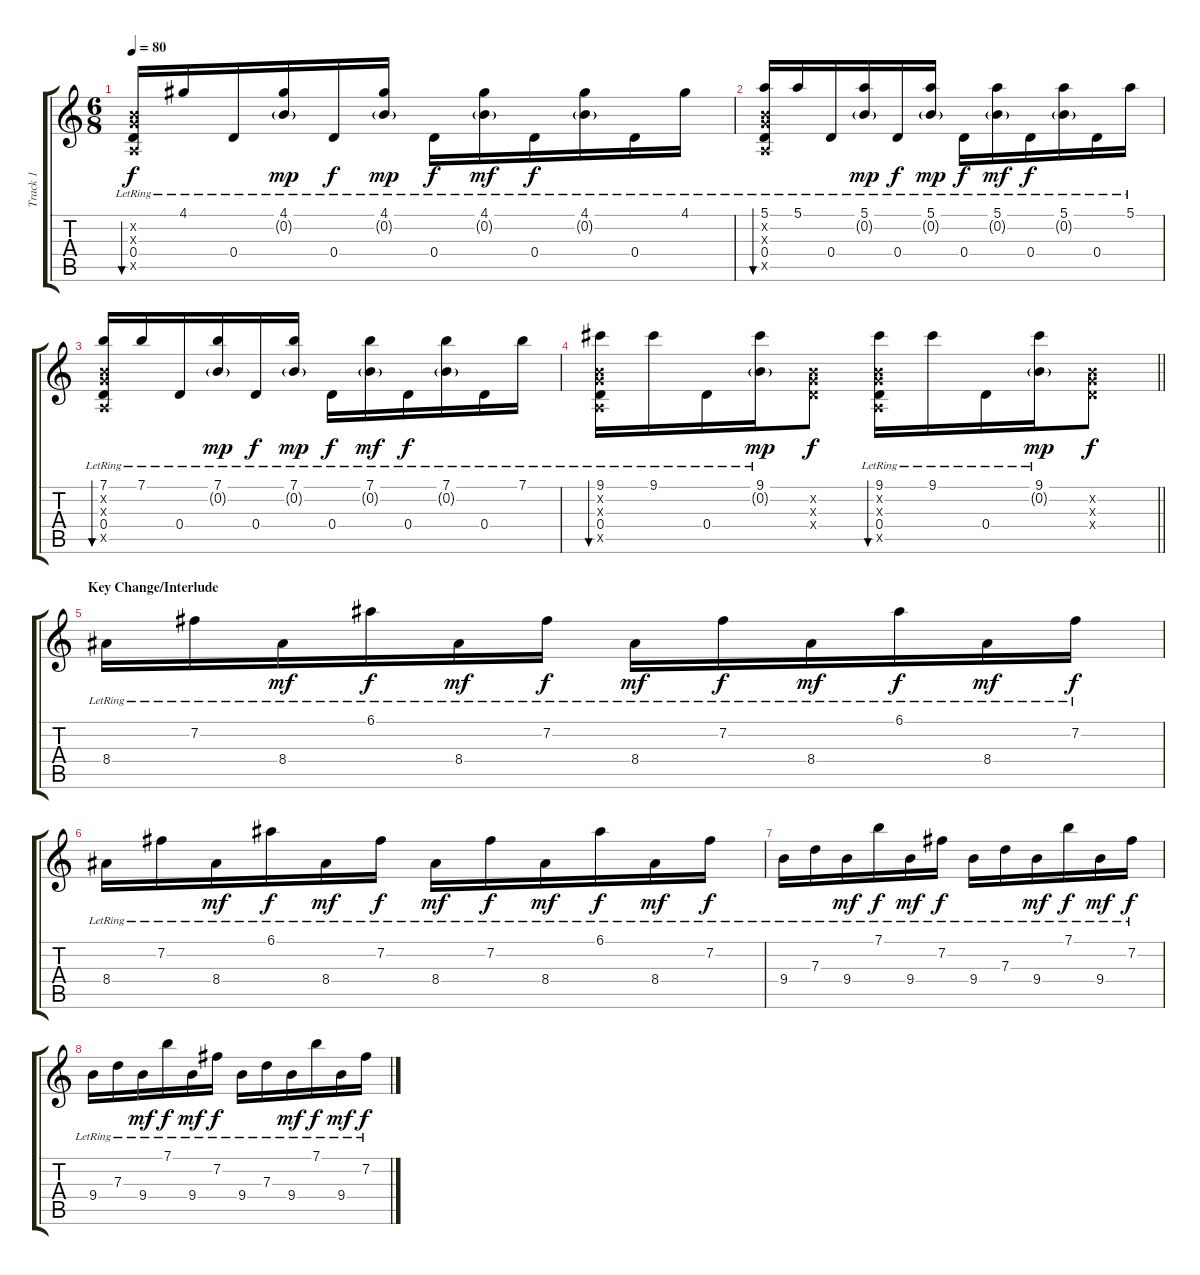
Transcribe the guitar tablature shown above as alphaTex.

\track ("Track 1" "Track 1") {instrument acousticguitarsteel}
\staff {score tabs}
\tuning (E4 B3 G3 D3 A2 E2) {hide}
\ts (6 8)
\tempo 80
\clef g2
\ks c
(0.2{x} 0.3{x} 0.4{lr} 0.5{x}).16{bu 120 dy f} 4.1{lr}.16 0.4{lr}.16 (4.1{lr} 0.2{g lr}).16{dy mp} 0.4{lr}.16{dy f} (4.1{lr} 0.2{g lr}).16{dy mp} 0.4{lr}.16{dy f} (4.1{lr} 0.2{g lr}).16{dy mf} 0.4{lr}.16{dy f} (4.1{lr} 0.2{g lr}).16 0.4{lr}.16 4.1{lr}.16 |
(5.1 0.2{x} 0.3{x} 0.4{lr} 0.5{x}).16{bu 120} 5.1{lr}.16 0.4{lr}.16 (5.1{lr} 0.2{g lr}).16{dy mp} 0.4{lr}.16{dy f} (5.1{lr} 0.2{g lr}).16{dy mp} 0.4{lr}.16{dy f} (5.1{lr} 0.2{g lr}).16{dy mf} 0.4{lr}.16{dy f} (5.1{lr} 0.2{g lr}).16 0.4{lr}.16 5.1{lr}.16 |
(7.1 0.2{x} 0.3{x} 0.4{lr} 0.5{x}).16{bu 120} 7.1{lr}.16 0.4{lr}.16 (7.1{lr} 0.2{g lr}).16{dy mp} 0.4{lr}.16{dy f} (7.1{lr} 0.2{g lr}).16{dy mp} 0.4{lr}.16{dy f} (7.1{lr} 0.2{g lr}).16{dy mf} 0.4{lr}.16{dy f} (7.1{lr} 0.2{g lr}).16 0.4{lr}.16 7.1{lr}.16 |
\barLineRight lightlight
(9.1 0.2{x} 0.3{x} 0.4{lr} 0.5{x}).16{bu 120} 9.1{lr}.16 0.4{lr}.16 (9.1 0.2{g lr}).16{dy mp} (0.2{x} 0.3{x} 0.4{x}).8{dy f} (9.1 0.2{x} 0.3{x} 0.4{lr} 0.5{x}).16{bu 120} 9.1{lr}.16 0.4{lr}.16 (9.1 0.2{g lr}).16{dy mp} (0.2{x} 0.3{x} 0.4{x}).8{dy f} |
\section ("" "Key Change/Interlude")
8.4{lr}.16 7.2{lr}.16 8.4{lr}.16{dy mf} 6.1{lr}.16{dy f} 8.4{lr}.16{dy mf} 7.2{lr}.16{dy f} 8.4{lr}.16{dy mf} 7.2{lr}.16{dy f} 8.4{lr}.16{dy mf} 6.1{lr}.16{dy f} 8.4{lr}.16{dy mf} 7.2{lr}.16{dy f} |
8.4{lr}.16 7.2{lr}.16 8.4{lr}.16{dy mf} 6.1{lr}.16{dy f} 8.4{lr}.16{dy mf} 7.2{lr}.16{dy f} 8.4{lr}.16{dy mf} 7.2{lr}.16{dy f} 8.4{lr}.16{dy mf} 6.1{lr}.16{dy f} 8.4{lr}.16{dy mf} 7.2{lr}.16{dy f} |
9.4{lr}.16 7.3{lr}.16 9.4{lr}.16{dy mf} 7.1{lr}.16{dy f} 9.4{lr}.16{dy mf} 7.2{lr}.16{dy f} 9.4{lr}.16 7.3{lr}.16 9.4{lr}.16{dy mf} 7.1{lr}.16{dy f} 9.4{lr}.16{dy mf} 7.2{lr}.16{dy f} |
9.4{lr}.16 7.3{lr}.16 9.4{lr}.16{dy mf} 7.1{lr}.16{dy f} 9.4{lr}.16{dy mf} 7.2{lr}.16{dy f} 9.4{lr}.16 7.3{lr}.16 9.4{lr}.16{dy mf} 7.1{lr}.16{dy f} 9.4{lr}.16{dy mf} 7.2{lr}.16{dy f}
